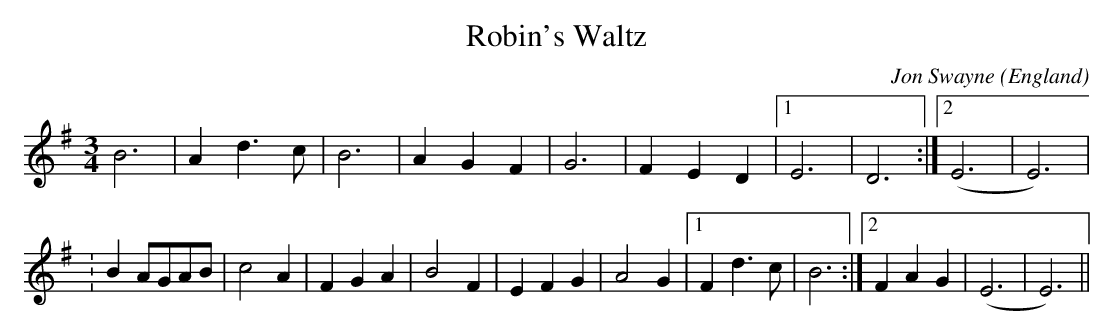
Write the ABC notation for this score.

X:1
T:Robin's Waltz
O:England
M:3/4
L:1/4
C:Jon Swayne
K:G
B3|Ad>c|B3|AGF|G3|FED|1E3|D3:|2(E3|E3)|
:BA/G/A/B/|c2A|FGA|B2F|EFG|A2G|1Fd>c|B3:|2FAG|(E3|E3)||
